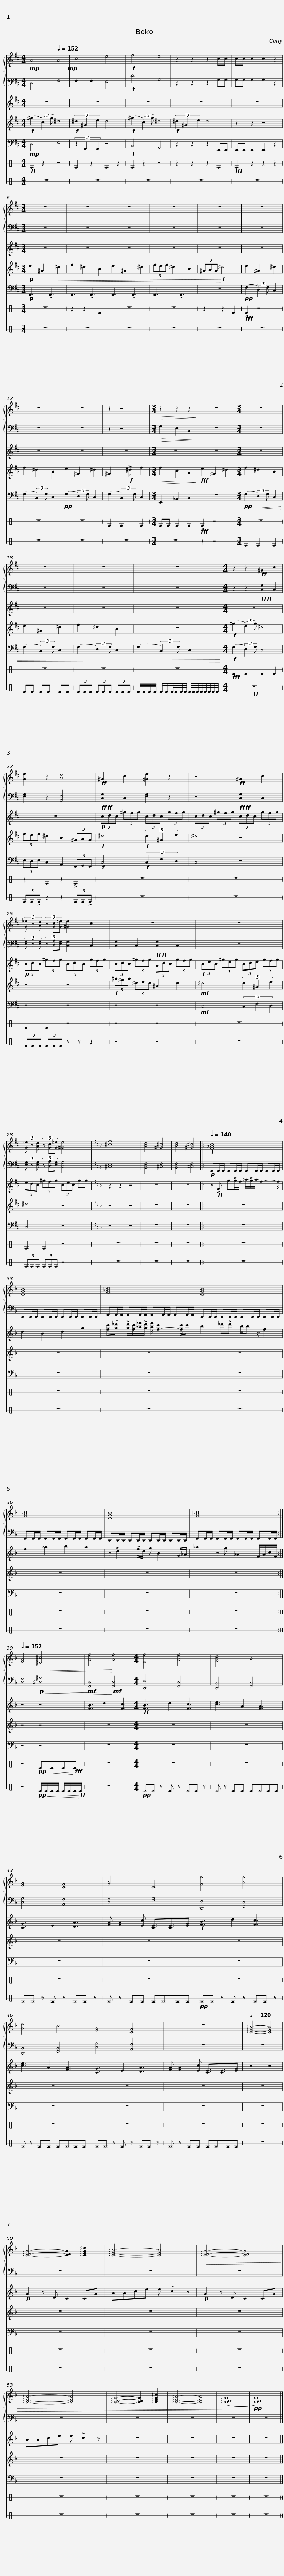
X:1
%%score { 1 | 2 } 3 4 5 6 7
L:1/8
M:4/4
I:linebreak $
K:D
V:1 treble
V:2 bass
V:3 treble
V:4 treble transpose=-2
V:5 bass
V:6 perc stafflines=1
K:none
V:7 perc stafflines=1
K:none
V:1
!mp! A4[Q:1/4=152] A4!mp! | c4 e4 |!f! f4 e4 | z2 z2 z2 cc | cc c2 c2 z2 |$ %5
[M:3/4] z6 | z6 | z6 | z6 | z6 | %10
 z6 | z6 |$ z6 | z2 z4 |[M:3/4]!>(! z2 z2 z2!>)! | %15
[K:D] z6 |[M:3/4] z6 | z6 |$ z6 | z6 | %20
[M:4/4] z2 z2!ff! ^G2 c2 |$ [Ge]2 z2 [Ad]4 |!ff! ^G2 c2 [=Ge]2 z2 | z4!ff! ^G2 c2 |$ (3[G_e] z [Ad] (3z [Gc][G=e] [^Ge]2 c2 | %25
 z8 |$ z8 | (3[G_e] z [Ad] (3z [Gc][G=e] [^Ge]4 |[K:F] [^cf]8 | [Bd]4 [^G^c]4 | %30
 [Bd]4 [^G^c]4 |:$!f![Q:1/4=140] [F_Ac]8 | [DGB]8 |$ [F_Ac]8 | [DGB]8 |$ %35
 [F_Ac]8 | [DGB]8 | [F_Ac]8 :|$[Q:1/4=152] [FA]4!<(! [^E^c]4 | [Af]4!<)! [Af]4 | %40
[M:4/4] [Ff]4 [Af]4 | [Gd]4 B4 | [EG]4 [CF]4 |$ [FA]4 C4 | [Ff]4 [Af]4 | %45
 [Gd]4 B4 | [EG]4 [CF]4 |$ z8 |[Q:1/4=120] !arpeggio![CEA]4- [CEA]4 | !arpeggio![CDG]4- [CDG]2 !arpeggio![CEGc]2 | %50
 !arpeggio![CEA]4- [CEA]4 |!>(! !arpeggio![CDG]4- [CDG]4 |$ !arpeggio![CEA]4- [CEA]4 | !arpeggio![CDG]4- [CDG]2 !arpeggio![CEGc]2 | !arpeggio![CEA]4- [CEA]4 | %55
 ((!arpeggio![CDG]8!>)! |!pp! [CDG]8)) |] %57
V:2
 D,4 F,4 | F,2 F,2 E,4 |!f! D4 G,4 | z2 z2 z2 G,G, | G,G, G,2 G,2 z2 |$ %5
[M:3/4] z6 | z6 | z6 | z6 | z6 | %10
 z6 | z6 |$ z6 | z2 z4 |[M:3/4]!>(! G,2 E,2 B,,2!>)! | %15
[K:D] z6 |[M:3/4] z6 | z6 |$ z6 | z6 | %20
[M:4/4] z2 z2!ff!!ff! [C,G,]2 C,2 |$ [E,G,]2 z2 [A,,E,]4 |!ff!!ff! [C,G,]2 C,2 [E,G,]2 z2 | z4!ff!!ff! [C,G,]2 C,2 |$ (3[E,G,] z [E,G,] (3z [D,A,][E,G,] [C,G,]2 C,2 | %25
 [C,G,]2 C,2!ff!!ff! [C,G,]2 C,2 |$ z8 | (3[E,G,] z [E,G,] (3z [D,A,][E,G,] [C,G,]4 |[K:F] [^C,E,]8 | [B,,F,]4 [^C,F,]4 | %30
 [B,,F,]4 [^C,F,]4 |:$!p! F,,F,,/F,,/ F,,F,,/F,,/ F,,F,,/F,,/ F,,F,,/F,,/ | D,,D,,/D,,/ D,,D,,/D,,/ D,,D,,/D,,/ D,,D,,/D,,/ |$ F,,F,,/F,,/ F,,F,,/F,,/ F,,F,,/F,,/ F,,F,,/F,,/ | D,,D,,/D,,/ D,,D,,/D,,/ D,,D,,/D,,/ D,,D,,/D,,/ |$ %35
 F,,F,,/F,,/ F,,F,,/F,,/ F,,F,,/F,,/ F,,F,,/F,,/ | D,,D,,/D,,/ D,,D,,/D,,/ D,,D,,/D,,/ D,,D,,/D,,/ | F,,F,,/F,,/ F,,F,,/F,,/ F,,F,,/F,,/ F,,F,,/F,,/ :|$ [C,F,]4!p!!<(! [^C,^G,]4 |!mf! [F,,C,]4!<)!!mf! [F,,C,]4 | %40
[M:4/4] [D,,D,]4 [F,,C,]4 | [D,,B,,]4 [F,,B,,]4 | [C,G,]4 [A,,F,]4 |$ [C,F,]4 [E,G,]4 | [D,,D,]4 [F,,C,]4 | %45
 [D,,B,,]4 [F,,B,,]4 | [C,G,]4 [A,,F,]4 |$ z8 | z8 | z8 | %50
 z8 | z8 |$ z8 | z8 | z8 | %55
 z8 | z8 |] %57
V:3
 z8 | z8 | z8 | z8 | z8 |$ %5
[M:3/4] z6 | z6 | z6 | z6 | z6 | %10
 z6 | z6 |$ z6 | z6 |[M:3/4] z6 | %15
[K:D] z6 |[M:3/4] z6 | z6 |$ z6 | z6 | %20
[M:4/4] z8 |$ z8 |!p! (3cdc (3^gfg (3cdc (3gfg | (3cdc (3^gfg (3cdc (3gfg |$!p! (3cdc (3^gfg (3cdc (3gfg | %25
 (3cdc (3^gfg (3Adc (3gfg |$!f! (3cec (3^geg (3cde (3gfg | (3edc (3^gfg (3cec gg |[K:F] z2 z2 z4 | z8 | %30
 z8 |:$ z!ff! !>!F g!>!g/f/ _a/!>!g/a/ f2- f/ | d2 B2 d2 g2 |$ [fc']!>![g_d'] !>![gd']/[fc']/[_a_e']/!>![gd']/ [ae']/ [f-c']2 [fc']/c' | b2 _d'!^!d' b/b z/ f2 |$ %35
 f2 _a2 b2 a2 | z !>!d2 !>!f/d/ g B2 G/_A/ | _a2 z g _A2 F/A/c/F/ :|$ z4 z4 | [FB]3 d2 [Fc]3 | %40
[M:4/4]!ff! [FB]3 d2 [Fc]3 | [ce]3 A2 [FA]3 | [CG]3 E2 [DA]3 |$ [FA] [FA]2 [Ec] [CE]3/2[CE]3/2[EG] |!f! [FB]3 d2 [Fc]3 | %45
 [ce]3 A2 [FA]3 | [CG]3 E2 [DA]3 |$ [FA] [FA]2 [Ec] [CE]3/2[CE]3/2[EG] | z4 z4 |!p! G2 z D C2 CG | %50
 AAce e !>!c2 z |!p! G2 z D C2 CG |$ AAce e !>!c2 z | z8 | z8 | %55
 z8 | z8 |] %57
V:4
!f! (^g2 (3:2:2c2) g ^d4 |!f! (3^d2 ^G2 e2 d4 |!f! (^g2 (3:2:2c2) g ^d4 |!f! (3^d2 ^G2 e2 d4 | z2 z2 z4 |$ %5
[M:3/4]!p!!<(! e2 ^G2 ^d2 | f2 ^d2 B2 | e2 ^G2 ^d2 | (3fef ^d2 B2 | (3^GAG!<)!!f! ^d4 | %10
 e2 ^G2 ^d2 | f2 ^d2 B2 |$ e2 ^G2 ^d2 | ^G3!f! !>!^d f2 |[M:3/4]!>(! f2 c2 A2!>)! | %15
[K:D]!fff! e2 ^G2 ^d2 |[M:3/4] f2 ^d2 B2 | e2 ^G2 ^d2 |$ f2 ^d2 B2 | z6 | %20
[M:4/4]!f! (^g2 (3:2:2e2) g ^d4 |$ (3fef ^d2 B2 (3^GAG |!f! ^d4!f! (3d2 ^G2 e2 | ^d4 z4 |$ z4 z4 | %25
!f! (3^a^ga (3^ded ^A2 d2 |$!mf! ^d4 (3d2 ^G2 e2 | ^d4 z4 |[K:F] z4 z4 | z8 | %30
 z8 |:$ z8 | z8 |$ z8 | z8 |$ %35
 z8 | z8 | z8 :|$ z4 z4 | z8 | %40
[M:4/4] z8 | z8 | z8 |$ z8 | z8 | %45
 z8 | z8 |$ z8 | z8 | z8 | %50
 z8 | z8 |$ z8 | z8 | z8 | %55
 z8 | z8 |] %57
V:5
!mp! D,4 E,4 | (3z2 F,,2 F,,2 z4 |!f! B,,4 G,,4 | z2 z2 z2 E,,E,, | E,,E,, E,,2 E,,2 z2 |$ %5
[M:3/4]!p! F,,3 !>!F,,3 | F,,3 !>!F,,3 | F,,3 !>!F,,3 | F,,3 !>!F,,3 | z6 | %10
!pp! (F,2 (3:2:2D,2) F, C,2 | (F,2 (3:2:2B,,2) F, C,2 |$!pp! (F,2 (3:2:2D,2) F, C,2 | (F,2 (3:2:2B,,2) F, C,2 |[M:3/4] E,,2 _A,,2 B,,2 | %15
[K:D] z6 |[M:3/4]!pp! (F,2!<(! (3:2:2D,2) F, C,2 | (F,2 (3:2:2B,,2) F, C,2 |$ (F,2 (3:2:2D,2) F, C,2 | (F,2 (3:2:2B,,2) F, C,2!<)! | %20
[M:4/4]!f! (F,2 (3:2:2D,2) F, C,4 |$ (3E,D,E, C,2 A,,2 (3F,,G,,F,, |!f! C,4!f! (3C,2 F,2 D,2 | C,4 z4 |$ z4 z4 | %25
 z4 z4 |$!mf! C,4 (3C,2 F,2 D,2 | C,4 z4 |[K:F] z4 z4 | z8 | %30
 z8 |:$ z8 | z8 |$ z8 | z8 |$ %35
 z8 | z8 | z8 :|$ z4 z4 | z8 | %40
[M:4/4] z8 | z8 | z8 |$ z8 | z8 | %45
 z8 | z8 |$ z8 | z8 | z8 | %50
 z8 | z8 |$ z8 | z8 | z8 | %55
 z8 | z8 |] %57
V:6
[K:C]!ff! E2 z2 z4 | E2 z2 E2 z2 | E2 z2 z4 | z2 z2 z2 E2 |!fff! E2 z2 z2 z2 |$ %5
[M:3/4] z6 | z2 z2 E2 | z6 | z6 | z2 z2 E2 | %10
!fff! !>!E2 z4 | z6 |$ z6 | E2 E2 E2 |[M:3/4] EE E2 E2 | %15
!fff! !>!E2 z4 |[M:3/4] z6 | z6 |$ z6 | z6 | %20
[M:4/4]!fff! E2 E2 E2 E2 |$ z2 E2 z2 !>!E2 | z8 | z8 |$ E2 E2 z4 | %25
 z4 z4 |$ z8 | E2 E2 z4 | z8 | z8 | %30
 z8 |:$ z8 | z8 |$ z8 | z8 |$ %35
 z8 | z8 | z8 :|$ z4!pp! E!<(!EE!<)!!fff!E | z8 | %40
[M:4/4] z8 | z8 | z8 |$ z8 | z8 | %45
 z8 | z8 |$ z8 | z8 | z8 | %50
 z8 | z8 |$ z8 | z8 | z8 | %55
 z8 | z8 |] %57
V:7
[K:C] z8 | z8 | z8 | z8 | z8 |$ %5
[M:3/4] z6 | z6 | z6 | z6 | z6 | %10
 z6 | z6 |$ z6 | z6 |[M:3/4] z6 | %15
 z2 z4 |[M:3/4] E2 E2 E2 | EE EE EE |$ (3EEE (3EEE (3EEE | E/E/E/E/ E/E/E/4E/4E/4E/4 E/4E/4E/4E/4E/4E/4E/4E/4 | %20
[M:4/4]!ff! z8 |$ (3EE!>!E z2 z2 (3EE!>!E | z8 | z8 |$ (3EEE (3EEE z z z2 | %25
 z4 z4 |$ z8 | (3EEE (3EEE z4 | z8 | z8 | %30
 z8 |:$ z8 | z8 |$ z8 | z8 |$ %35
 z8 | z8 | z8 :|$ z4!pp! E/!<(!E/E/E/ E/E/E/!<)!!ff!E/ | z8 | %40
[M:4/4]!pp! ^E^E z E z ^EE z | ^E z EE E^EEE | ^E^E z E z ^EE z |$ ^E z EE E^EEE |!pp! ^E^E z E z ^EE z | %45
 ^E z EE E^EEE | ^E^E z E z ^EE z |$ ^E z EE E^EEE | z8 | z8 | %50
 z8 | z8 |$ z8 | z8 | z8 | %55
 z8 | z8 |] %57
